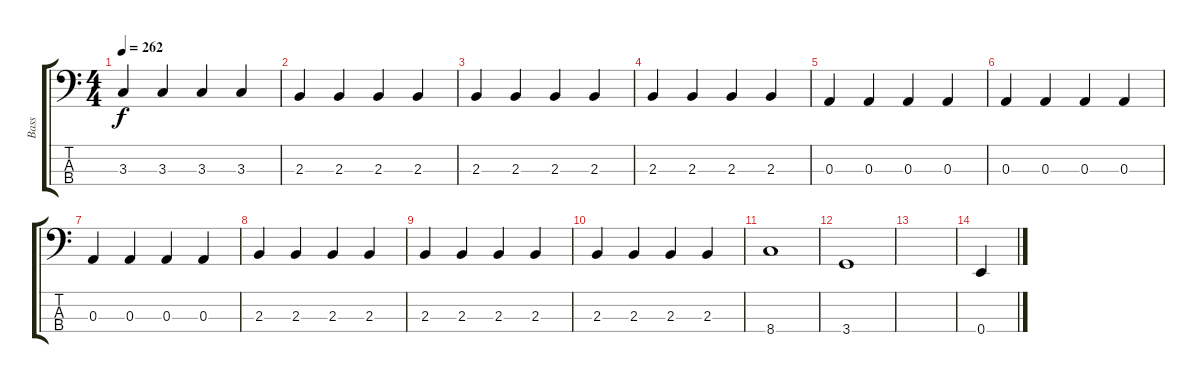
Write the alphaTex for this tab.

\track ("Bass" "Bass") {instrument electricbassfinger}
\staff {score tabs}
\tuning (G2 D2 A1 E1) {hide}
\ts (4 4)
\tempo 262
\clef f4
\ks c
3.3.4{dy f} 3.3.4 3.3.4 3.3.4 |
2.3.4 2.3.4 2.3.4 2.3.4 |
2.3.4 2.3.4 2.3.4 2.3.4 |
2.3.4 2.3.4 2.3.4 2.3.4 |
0.3.4 0.3.4 0.3.4 0.3.4 |
0.3.4 0.3.4 0.3.4 0.3.4 |
0.3.4 0.3.4 0.3.4 0.3.4 |
2.3.4 2.3.4 2.3.4 2.3.4 |
2.3.4 2.3.4 2.3.4 2.3.4 |
2.3.4 2.3.4 2.3.4 2.3.4 |
8.4.1 |
3.4.1 |
|
0.4.4
